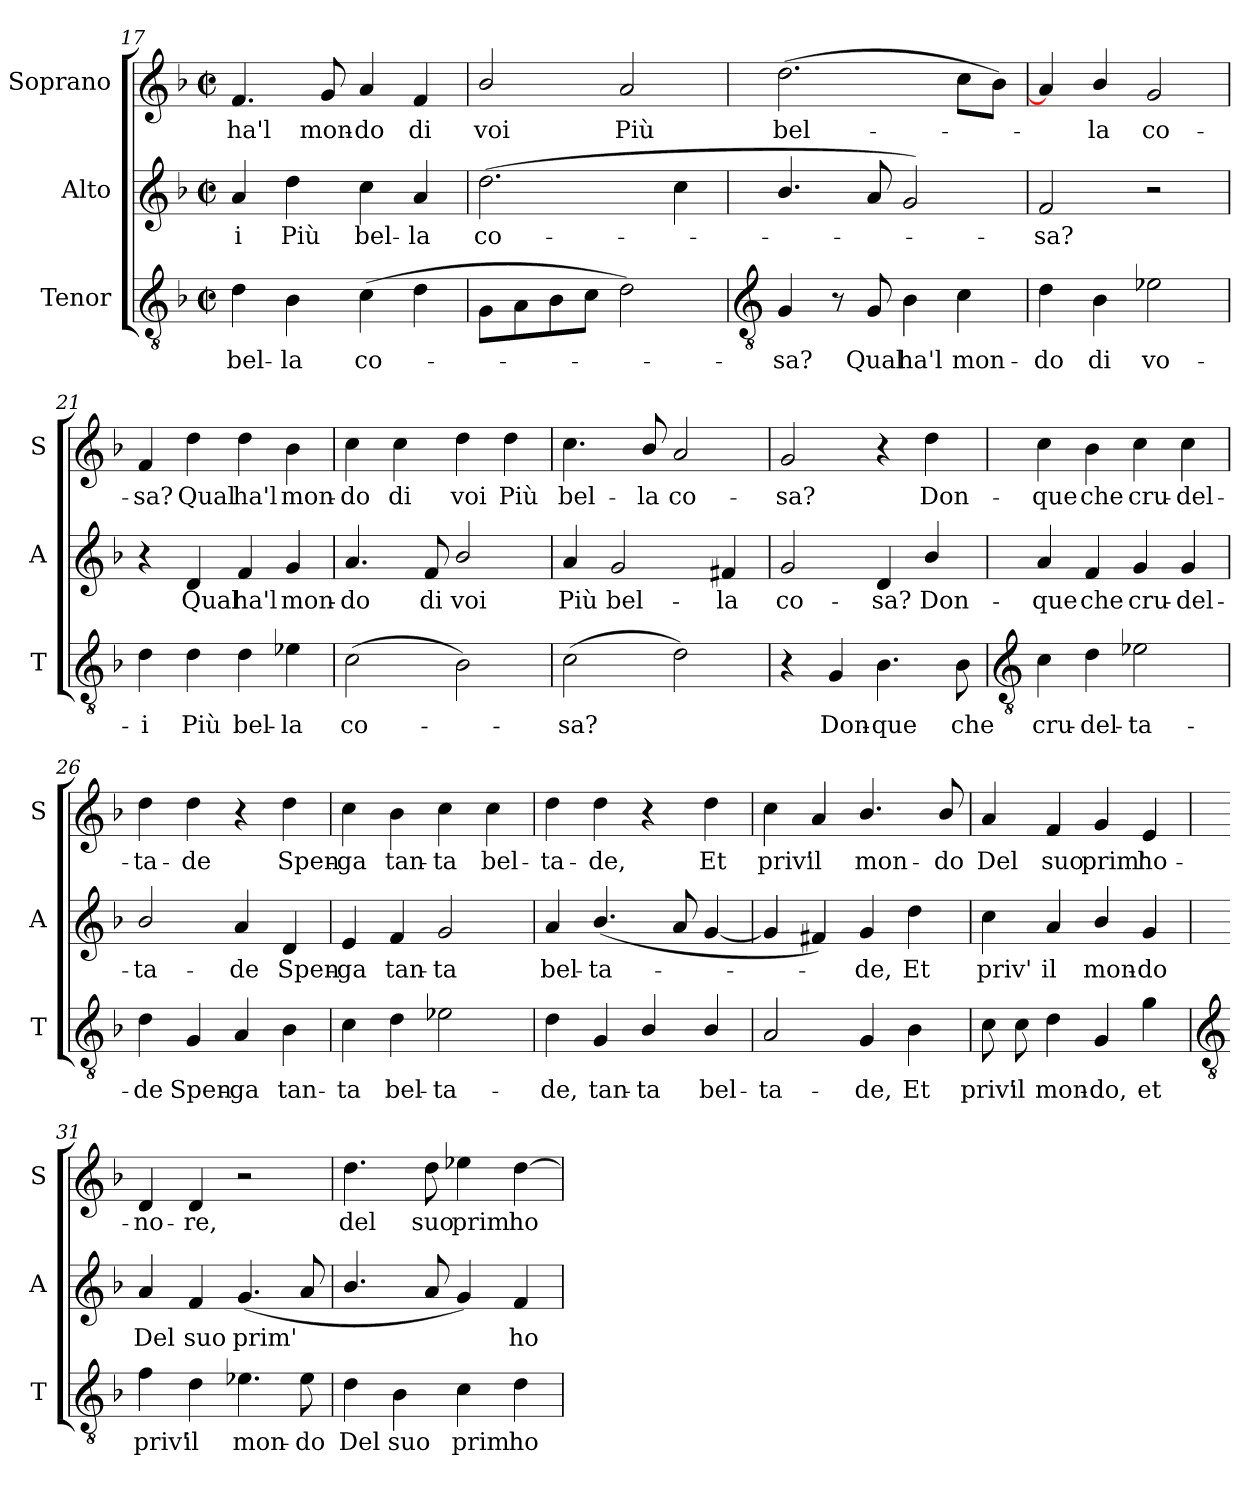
**kern	**text	**kern	**text	**kern	**text
*part3	*part3	*part2	*part2	*part1	*part1
*staff3	*staff3	*staff2	*staff2	*staff1	*staff1
*I"Tenor	*	*I"Alto	*	*I"Soprano	*
*I'T	*	*I'A	*	*I'S	*
*clefGv2	*	*clefG2	*	*clefG2	*
*k[b-]	*	*k[b-]	*	*k[b-]	*
*F:	*	*F:	*	*F:	*
*M2/2	*	*M2/2	*	*M2/2	*
*met(c|)	*	*met(c|)	*	*met(c|)	*
=17	=17	=17	=17	=17	=17
!	!LO:LY:b	!	!LO:LY:b	!	!LO:LY:b
4d	bel-	4a	i	4.f	ha'l
!	!LO:LY:b	!	!LO:LY:b	!	!
4B-	-la	4dd	Più	.	.
!	!	!	!	!	!LO:LY:b
.	.	.	.	8g	mon-
!	!LO:LY:b	!	!LO:LY:b	!	!LO:LY:b
(>4c	co-	4cc	bel-	4a	-do
!	!	!	!LO:LY:b	!	!LO:LY:b
4d	.	4a	-la	4f	di
=18	=18	=18	=18	=18	=18
!	!	!	!LO:LY:b	!	!LO:LY:b
8G\L	.	(<2.dd	co-	2b-/	voi
8A\	.	.	.	.	.
8B-\	.	.	.	.	.
8c\J	.	.	.	.	.
!	!	!	!	!	!LO:LY:b
2d)	.	.	.	2a	Più
.	.	4cc	.	.	.
!!LO:LB:g=z
=19	=19	=19	=19	=19	=19
*clefGv2	*	*	*	*	*
!	!LO:LY:b	!	!	!	!LO:LY:b
4G	sa?	4.b-/	.	(>2.dd	bel-
8r	.	.	.	.	.
!	!LO:LY:b	!	!	!	!
8G	Qual	8a	.	.	.
!	!LO:LY:b	!	!	!	!
4B-	ha'l	2g)	.	.	.
!	!LO:LY:b	!	!	!	!
4c	mon-	.	.	8ccL	.
.	.	.	.	8b-J)	.
=20	=20	=20	=20	=20	=20
!	!LO:LY:b	!	!LO:LY:b	!	!
4d	-do	2f	sa?	4a]	.
!	!LO:LY:b	!	!	!	!LO:LY:b
4B-	di	.	.	4b-/	la
!	!LO:LY:b	!	!	!	!LO:LY:b
2e-X	vo-	2r	.	2g	co-
=21	=21	=21	=21	=21	=21
!	!LO:LY:b	!	!	!	!LO:LY:b
4d	-i	4r	.	4f	-sa?
!	!LO:LY:b	!	!LO:LY:b	!	!LO:LY:b
4d	Più	4d	Qual	4dd	Qual
!	!LO:LY:b	!	!LO:LY:b	!	!LO:LY:b
4d	bel-	4f	ha'l	4dd	ha'l
!	!LO:LY:b	!	!LO:LY:b	!	!LO:LY:b
4e-X	-la	4g	mon-	4b-	mon-
=22	=22	=22	=22	=22	=22
!	!LO:LY:b	!	!LO:LY:b	!	!LO:LY:b
(>2c	co-	4.a	-do	4cc	-do
!	!	!	!	!	!LO:LY:b
.	.	.	.	4cc	di
!	!	!	!LO:LY:b	!	!
.	.	8f	di	.	.
!	!	!	!LO:LY:b	!	!LO:LY:b
2B-)	.	2b-/	voi	4dd	voi
!	!	!	!	!	!LO:LY:b
.	.	.	.	4dd	Più
=23	=23	=23	=23	=23	=23
!	!LO:LY:b	!	!LO:LY:b	!	!LO:LY:b
(>2c	sa?	4a	Più	4.cc	bel-
!	!	!	!LO:LY:b	!	!
.	.	2g	bel-	.	.
!	!	!	!	!	!LO:LY:b
.	.	.	.	8b-/	-la
!	!	!	!	!	!LO:LY:b
2d)	.	.	.	2a	co-
!	!	!	!LO:LY:b	!	!
.	.	4f#X	-la	.	.
=24	=24	=24	=24	=24	=24
!	!	!	!LO:LY:b	!	!LO:LY:b
4r	.	2g	co-	2g	-sa?
!	!LO:LY:b	!	!	!	!
4G	Don-	.	.	.	.
!	!LO:LY:b	!	!LO:LY:b	!	!
4.B-	-que	4d	-sa?	4r	.
!	!	!	!LO:LY:b	!	!LO:LY:b
.	.	4b-/	Don-	4dd	Don-
!	!LO:LY:b	!	!	!	!
8B-	che	.	.	.	.
!!LO:LB:g=z
=25	=25	=25	=25	=25	=25
*clefGv2	*	*	*	*	*
!	!LO:LY:b	!	!LO:LY:b	!	!LO:LY:b
4c	cru-	4a	-que	4cc	-que
!	!LO:LY:b	!	!LO:LY:b	!	!LO:LY:b
4d	-del-	4f	che	4b-	che
!	!LO:LY:b	!	!LO:LY:b	!	!LO:LY:b
2e-X	-ta-	4g	cru-	4cc	cru-
!	!	!	!LO:LY:b	!	!LO:LY:b
.	.	4g	-del-	4cc	-del-
=26	=26	=26	=26	=26	=26
!	!LO:LY:b	!	!LO:LY:b	!	!LO:LY:b
4d	-de	2b-/	-ta-	4dd	-ta-
!	!LO:LY:b	!	!	!	!LO:LY:b
4G	Spen-	.	.	4dd	-de
!	!LO:LY:b	!	!LO:LY:b	!	!
4A	-ga	4a	-de	4r	.
!	!LO:LY:b	!	!LO:LY:b	!	!LO:LY:b
4B-	tan-	4d	Spen-	4dd	Spen-
=27	=27	=27	=27	=27	=27
!	!LO:LY:b	!	!LO:LY:b	!	!LO:LY:b
4c	-ta	4e	-ga	4cc	-ga
!	!LO:LY:b	!	!LO:LY:b	!	!LO:LY:b
4d	bel-	4f	tan-	4b-	tan-
!	!LO:LY:b	!	!LO:LY:b	!	!LO:LY:b
2e-X	-ta-	2g	-ta	4cc	-ta
!	!	!	!	!	!LO:LY:b
.	.	.	.	4cc	bel-
=28	=28	=28	=28	=28	=28
!	!LO:LY:b	!	!LO:LY:b	!	!LO:LY:b
4d	-de,	4a	bel-	4dd	-ta-
!	!LO:LY:b	!	!LO:LY:b	!	!LO:LY:b
4G	tan-	(<4.b-/	-ta-	4dd	-de,
!	!LO:LY:b	!	!	!	!
4B-/	-ta	.	.	4r	.
.	.	8a	.	.	.
!	!LO:LY:b	!	!	!	!LO:LY:b
4B-/	bel-	[4g	.	4dd	Et
=29	=29	=29	=29	=29	=29
!	!LO:LY:b	!	!	!	!LO:LY:b
2A	-ta-	4g]	.	4cc	priv'
!	!	!	!	!	!LO:LY:b
.	.	4f#X)	.	4a	il
!	!LO:LY:b	!	!LO:LY:b	!	!LO:LY:b
4G	-de,	4g	de,	4.b-/	mon-
!	!LO:LY:b	!	!LO:LY:b	!	!
4B-	Et	4dd	Et	.	.
!	!	!	!	!	!LO:LY:b
.	.	.	.	8b-/	-do
=30	=30	=30	=30	=30	=30
!	!LO:LY:b	!	!LO:LY:b	!	!LO:LY:b
8c	priv'	4cc	priv'	4a	Del
!	!LO:LY:b	!	!	!	!
8c	il	.	.	.	.
!	!LO:LY:b	!	!LO:LY:b	!	!LO:LY:b
4d	mon-	4a	il	4f	suo
!	!LO:LY:b	!	!LO:LY:b	!	!LO:LY:b
4G	-do,	4b-/	mon-	4g	prim'
!	!LO:LY:b	!	!LO:LY:b	!	!LO:LY:b
4g	et	4g	-do	4e	ho-
!!LO:LB:g=z
=31	=31	=31	=31	=31	=31
*clefGv2	*	*	*	*	*
!	!LO:LY:b	!	!LO:LY:b	!	!LO:LY:b
4f	priv'	4a	Del	4d	-no-
!	!LO:LY:b	!	!LO:LY:b	!	!LO:LY:b
4d	il	4f	suo	4d	-re,
!	!LO:LY:b	!	!LO:LY:b	!	!
4.e-X	mon-	(<4.g	prim'	2r	.
!	!LO:LY:b	!	!	!	!
8e-	-do	8a	.	.	.
=32	=32	=32	=32	=32	=32
!	!LO:LY:b	!	!	!	!LO:LY:b
4d	Del	4.b-/	.	4.dd	del
!	!LO:LY:b	!	!	!	!
4B-	suo	.	.	.	.
!	!	!	!	!	!LO:LY:b
.	.	8a	.	8dd	suo
!	!LO:LY:b	!	!	!	!LO:LY:b
4c	prim'	4g)	.	4ee-X	prim'
!	!LO:LY:b	!	!LO:LY:b	!	!LO:LY:b
4d	ho-	4f	ho-	[4dd	ho-
=	=	=	=	=	=
*-	*-	*-	*-	*-	*-
